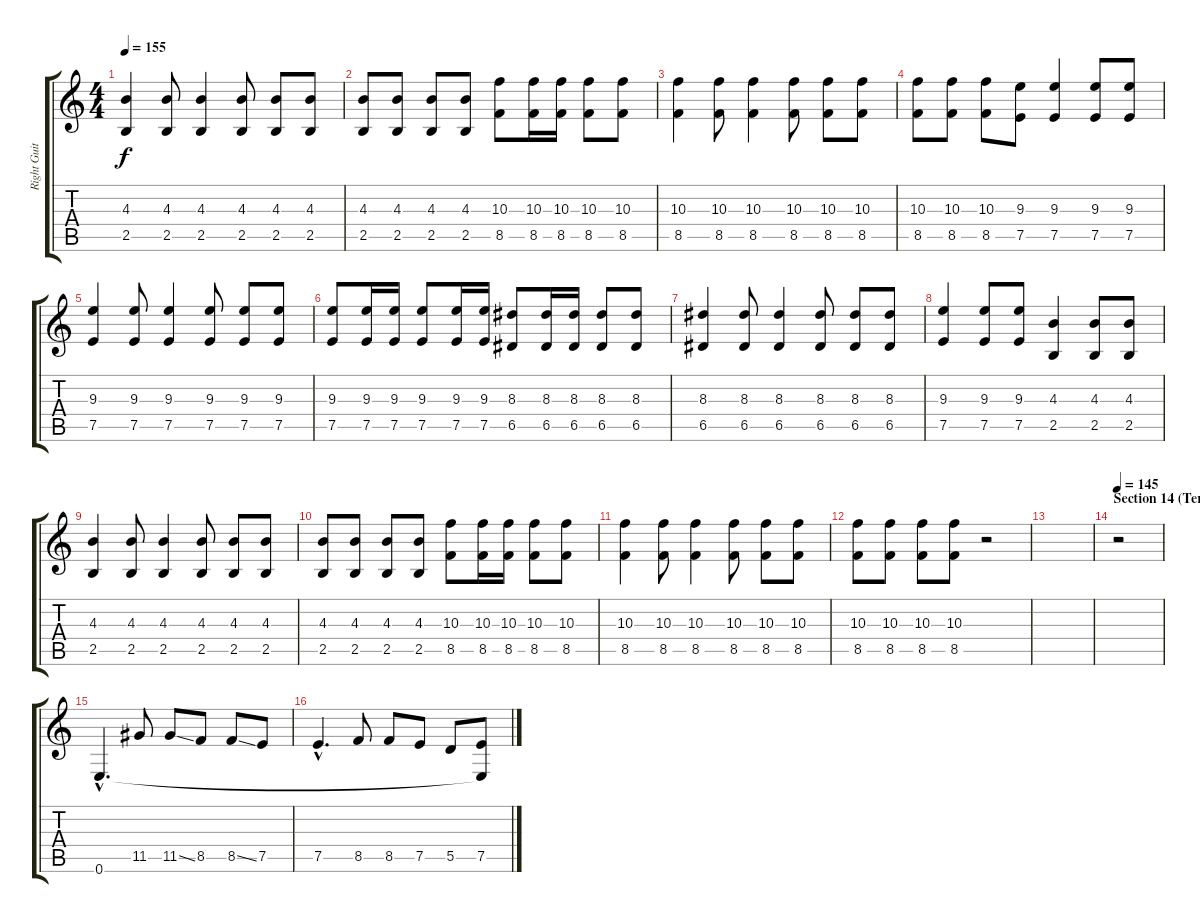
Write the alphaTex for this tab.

\track ("Right Guitar" "Right Guit") {instrument overdrivenguitar}
\staff {score tabs}
\tuning (E4 B3 G3 D3 A2 E2) {hide}
\ts (4 4)
\tempo 155
\clef g2
\ks c
(4.3 2.5).4{dy f} (4.3 2.5).8 (4.3 2.5).4 (4.3 2.5).8 (4.3 2.5).8 (4.3 2.5).8 |
(4.3 2.5).8 (4.3 2.5).8 (4.3 2.5).8 (4.3 2.5).8 (10.3 8.5).8 (10.3 8.5).16 (10.3 8.5).16 (10.3 8.5).8 (10.3 8.5).8 |
(10.3 8.5).4 (10.3 8.5).8 (10.3 8.5).4 (10.3 8.5).8 (10.3 8.5).8 (10.3 8.5).8 |
(10.3 8.5).8 (10.3 8.5).8 (10.3 8.5).8 (9.3 7.5).8 (9.3 7.5).4 (9.3 7.5).8 (9.3 7.5).8 |
(9.3 7.5).4 (9.3 7.5).8 (9.3 7.5).4 (9.3 7.5).8 (9.3 7.5).8 (9.3 7.5).8 |
(9.3 7.5).8 (9.3 7.5).16 (9.3 7.5).16 (9.3 7.5).8 (9.3 7.5).16 (9.3 7.5).16 (8.3 6.5).8 (8.3 6.5).16 (8.3 6.5).16 (8.3 6.5).8 (8.3 6.5).8 |
(8.3 6.5).4 (8.3 6.5).8 (8.3 6.5).4 (8.3 6.5).8 (8.3 6.5).8 (8.3 6.5).8 |
(9.3 7.5).4 (9.3 7.5).8 (9.3 7.5).8 (4.3 2.5).4 (4.3 2.5).8 (4.3 2.5).8 |
(4.3 2.5).4 (4.3 2.5).8 (4.3 2.5).4 (4.3 2.5).8 (4.3 2.5).8 (4.3 2.5).8 |
(4.3 2.5).8 (4.3 2.5).8 (4.3 2.5).8 (4.3 2.5).8 (10.3 8.5).8 (10.3 8.5).16 (10.3 8.5).16 (10.3 8.5).8 (10.3 8.5).8 |
(10.3 8.5).4 (10.3 8.5).8 (10.3 8.5).4 (10.3 8.5).8 (10.3 8.5).8 (10.3 8.5).8 |
(10.3 8.5).8 (10.3 8.5).8 (10.3 8.5).8 (10.3 8.5).8 r.2 |
|
\section ("" "Section 14 (Tempo : 145)")
\tempo 145
r.2 |
0.6{hac}.4{d} 11.5.8 11.5{ss}.8 8.5.8 8.5{ss}.8 7.5.8 |
7.5{hac}.4{d} 8.5.8 8.5.8 7.5.8 5.5.8 (7.5 0.6{t}).8
